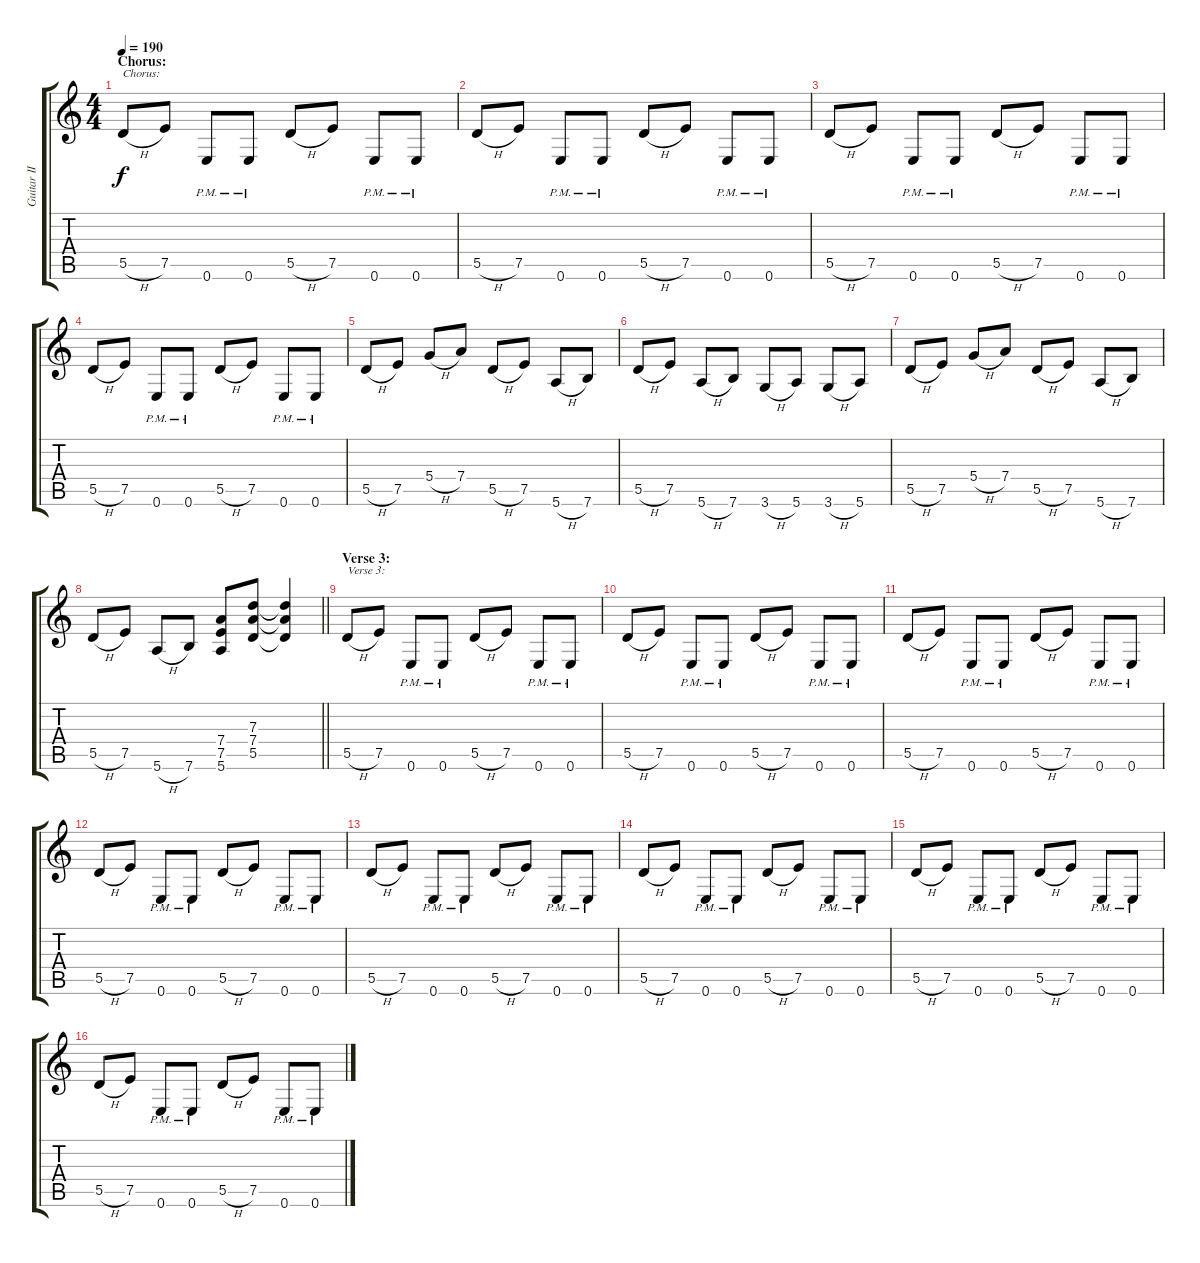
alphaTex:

\track ("Guitar II" "Guitar II") {instrument distortionguitar}
\staff {score tabs}
\tuning (E4 B3 G3 D3 A2 E2) {hide}
\ts (4 4)
\section ("" "Chorus:")
\tempo 190
\clef g2
\ks c
5.5{h}.8{txt "Chorus:" dy f} 7.5.8 0.6{pm}.8 0.6{pm}.8 5.5{h}.8 7.5.8 0.6{pm}.8 0.6{pm}.8 |
5.5{h}.8 7.5.8 0.6{pm}.8 0.6{pm}.8 5.5{h}.8 7.5.8 0.6{pm}.8 0.6{pm}.8 |
5.5{h}.8 7.5.8 0.6{pm}.8 0.6{pm}.8 5.5{h}.8 7.5.8 0.6{pm}.8 0.6{pm}.8 |
5.5{h}.8 7.5.8 0.6{pm}.8 0.6{pm}.8 5.5{h}.8 7.5.8 0.6{pm}.8 0.6{pm}.8 |
5.5{h}.8 7.5.8 5.4{h}.8 7.4.8 5.5{h}.8 7.5.8 5.6{h}.8 7.6.8 |
5.5{h}.8 7.5.8 5.6{h}.8 7.6.8 3.6{h}.8 5.6.8 3.6{h}.8 5.6.8 |
5.5{h}.8 7.5.8 5.4{h}.8 7.4.8 5.5{h}.8 7.5.8 5.6{h}.8 7.6.8 |
\barLineRight lightlight
5.5{h}.8 7.5.8 5.6{h}.8 7.6.8 (7.4 7.5 5.6).8 (7.3 7.4 5.5).8 (7.3{t} 7.4{t} 5.5{t}).4 |
\section ("" "Verse 3:")
5.5{h}.8{txt "Verse 3:"} 7.5.8 0.6{pm}.8 0.6{pm}.8 5.5{h}.8 7.5.8 0.6{pm}.8 0.6{pm}.8 |
5.5{h}.8 7.5.8 0.6{pm}.8 0.6{pm}.8 5.5{h}.8 7.5.8 0.6{pm}.8 0.6{pm}.8 |
5.5{h}.8 7.5.8 0.6{pm}.8 0.6{pm}.8 5.5{h}.8 7.5.8 0.6{pm}.8 0.6{pm}.8 |
5.5{h}.8 7.5.8 0.6{pm}.8 0.6{pm}.8 5.5{h}.8 7.5.8 0.6{pm}.8 0.6{pm}.8 |
5.5{h}.8 7.5.8 0.6{pm}.8 0.6{pm}.8 5.5{h}.8 7.5.8 0.6{pm}.8 0.6{pm}.8 |
5.5{h}.8 7.5.8 0.6{pm}.8 0.6{pm}.8 5.5{h}.8 7.5.8 0.6{pm}.8 0.6{pm}.8 |
5.5{h}.8 7.5.8 0.6{pm}.8 0.6{pm}.8 5.5{h}.8 7.5.8 0.6{pm}.8 0.6{pm}.8 |
5.5{h}.8 7.5.8 0.6{pm}.8 0.6{pm}.8 5.5{h}.8 7.5.8 0.6{pm}.8 0.6{pm}.8
